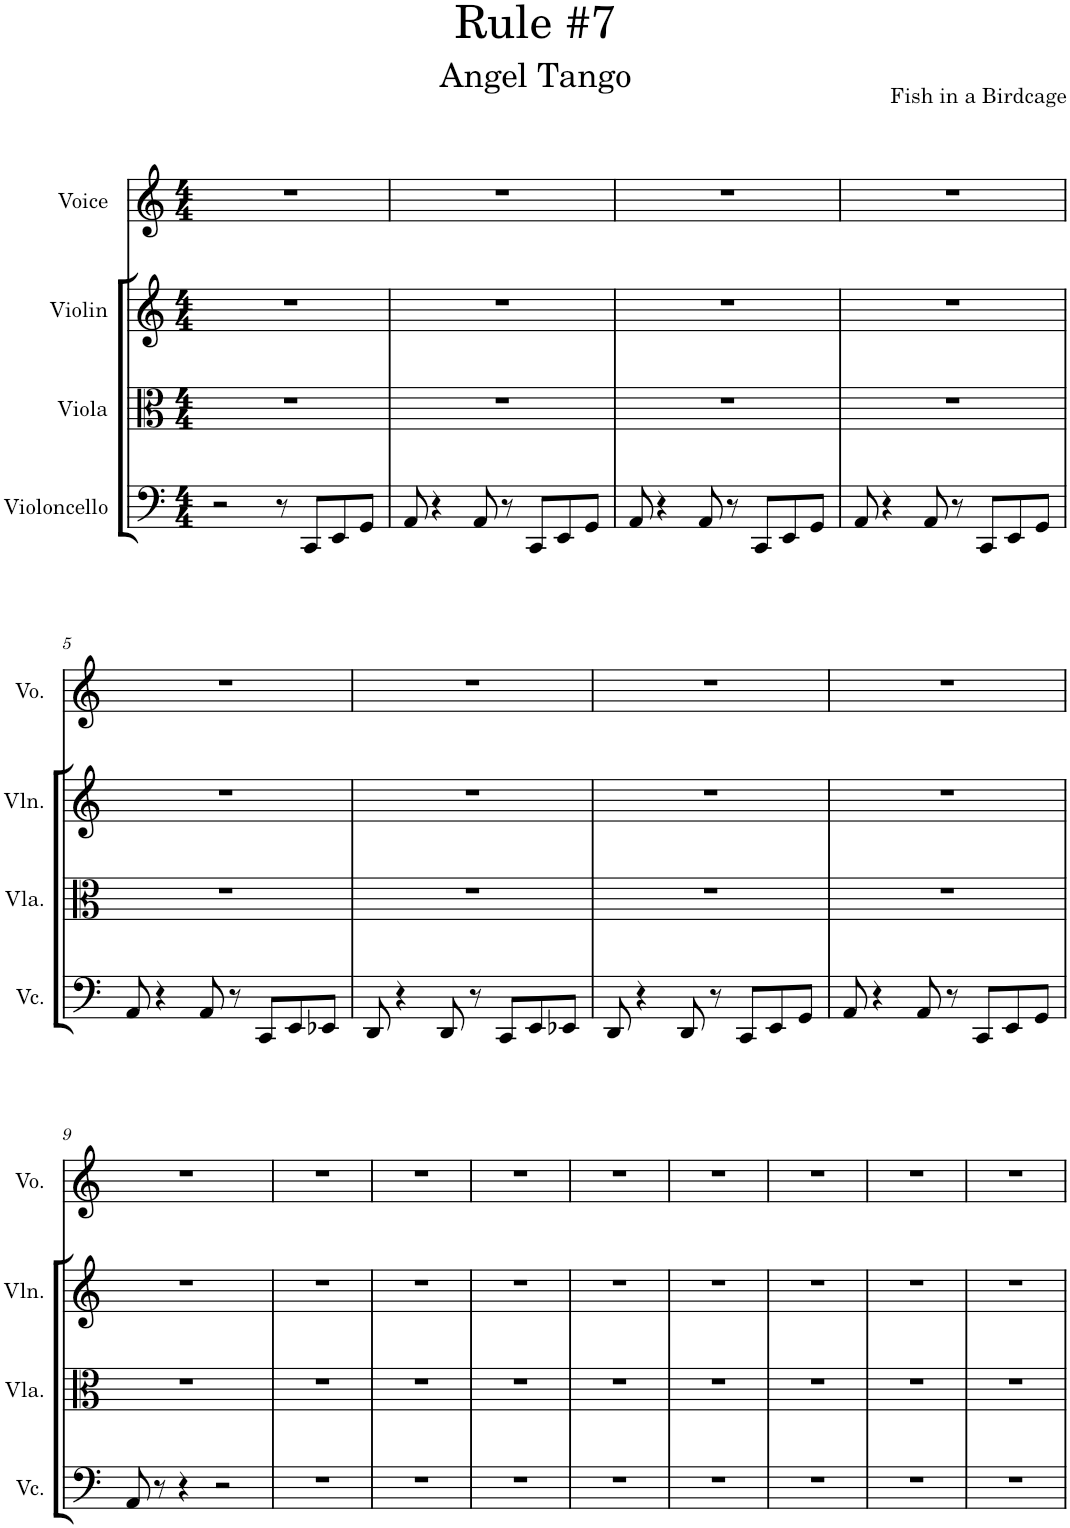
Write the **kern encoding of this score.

**kern	**kern	**kern	**kern
*part4	*part3	*part2	*part1
*staff4	*staff3	*staff2	*staff1
*I"Violoncello	*I"Viola	*I"Violin	*I"Voice
*I'Vc.	*I'Vla.	*I'Vln.	*I'Vo.
*clefF4	*clefC3	*clefG2	*clefG2
*k[]	*k[]	*k[]	*k[]
*M4/4	*M4/4	*M4/4	*M4/4
=1	=1	=1	=1
2r	1r	1r	1r
8r	.	.	.
8CC/L	.	.	.
8EE/	.	.	.
8GG/J	.	.	.
=2	=2	=2	=2
8AA/	1r	1r	1r
4r	.	.	.
8AA/	.	.	.
8r	.	.	.
8CC/L	.	.	.
8EE/	.	.	.
8GG/J	.	.	.
=3	=3	=3	=3
8AA/	1r	1r	1r
4r	.	.	.
8AA/	.	.	.
8r	.	.	.
8CC/L	.	.	.
8EE/	.	.	.
8GG/J	.	.	.
=4	=4	=4	=4
8AA/	1r	1r	1r
4r	.	.	.
8AA/	.	.	.
8r	.	.	.
8CC/L	.	.	.
8EE/	.	.	.
8GG/J	.	.	.
!!LO:LB:g=z
=5	=5	=5	=5
8AA/	1r	1r	1r
4r	.	.	.
8AA/	.	.	.
8r	.	.	.
8CC/L	.	.	.
8EE/	.	.	.
8EE-X/J	.	.	.
=6	=6	=6	=6
8DD/	1r	1r	1r
4r	.	.	.
8DD/	.	.	.
8r	.	.	.
8CC/L	.	.	.
8EE/	.	.	.
8EE-X/J	.	.	.
=7	=7	=7	=7
8DD/	1r	1r	1r
4r	.	.	.
8DD/	.	.	.
8r	.	.	.
8CC/L	.	.	.
8EE/	.	.	.
8GG/J	.	.	.
=8	=8	=8	=8
8AA/	1r	1r	1r
4r	.	.	.
8AA/	.	.	.
8r	.	.	.
8CC/L	.	.	.
8EE/	.	.	.
8GG/J	.	.	.
!!LO:LB:g=z
=9	=9	=9	=9
8AA/	1r	1r	1r
8r	.	.	.
4r	.	.	.
2r	.	.	.
=10	=10	=10	=10
1r	1r	1r	1r
=11	=11	=11	=11
1r	1r	1r	1r
=12	=12	=12	=12
1r	1r	1r	1r
=13	=13	=13	=13
1r	1r	1r	1r
=14	=14	=14	=14
1r	1r	1r	1r
=15	=15	=15	=15
1r	1r	1r	1r
=16	=16	=16	=16
1r	1r	1r	1r
=17	=17	=17	=17
1r	1r	1r	1r
=	=	=	=
*-	*-	*-	*-
